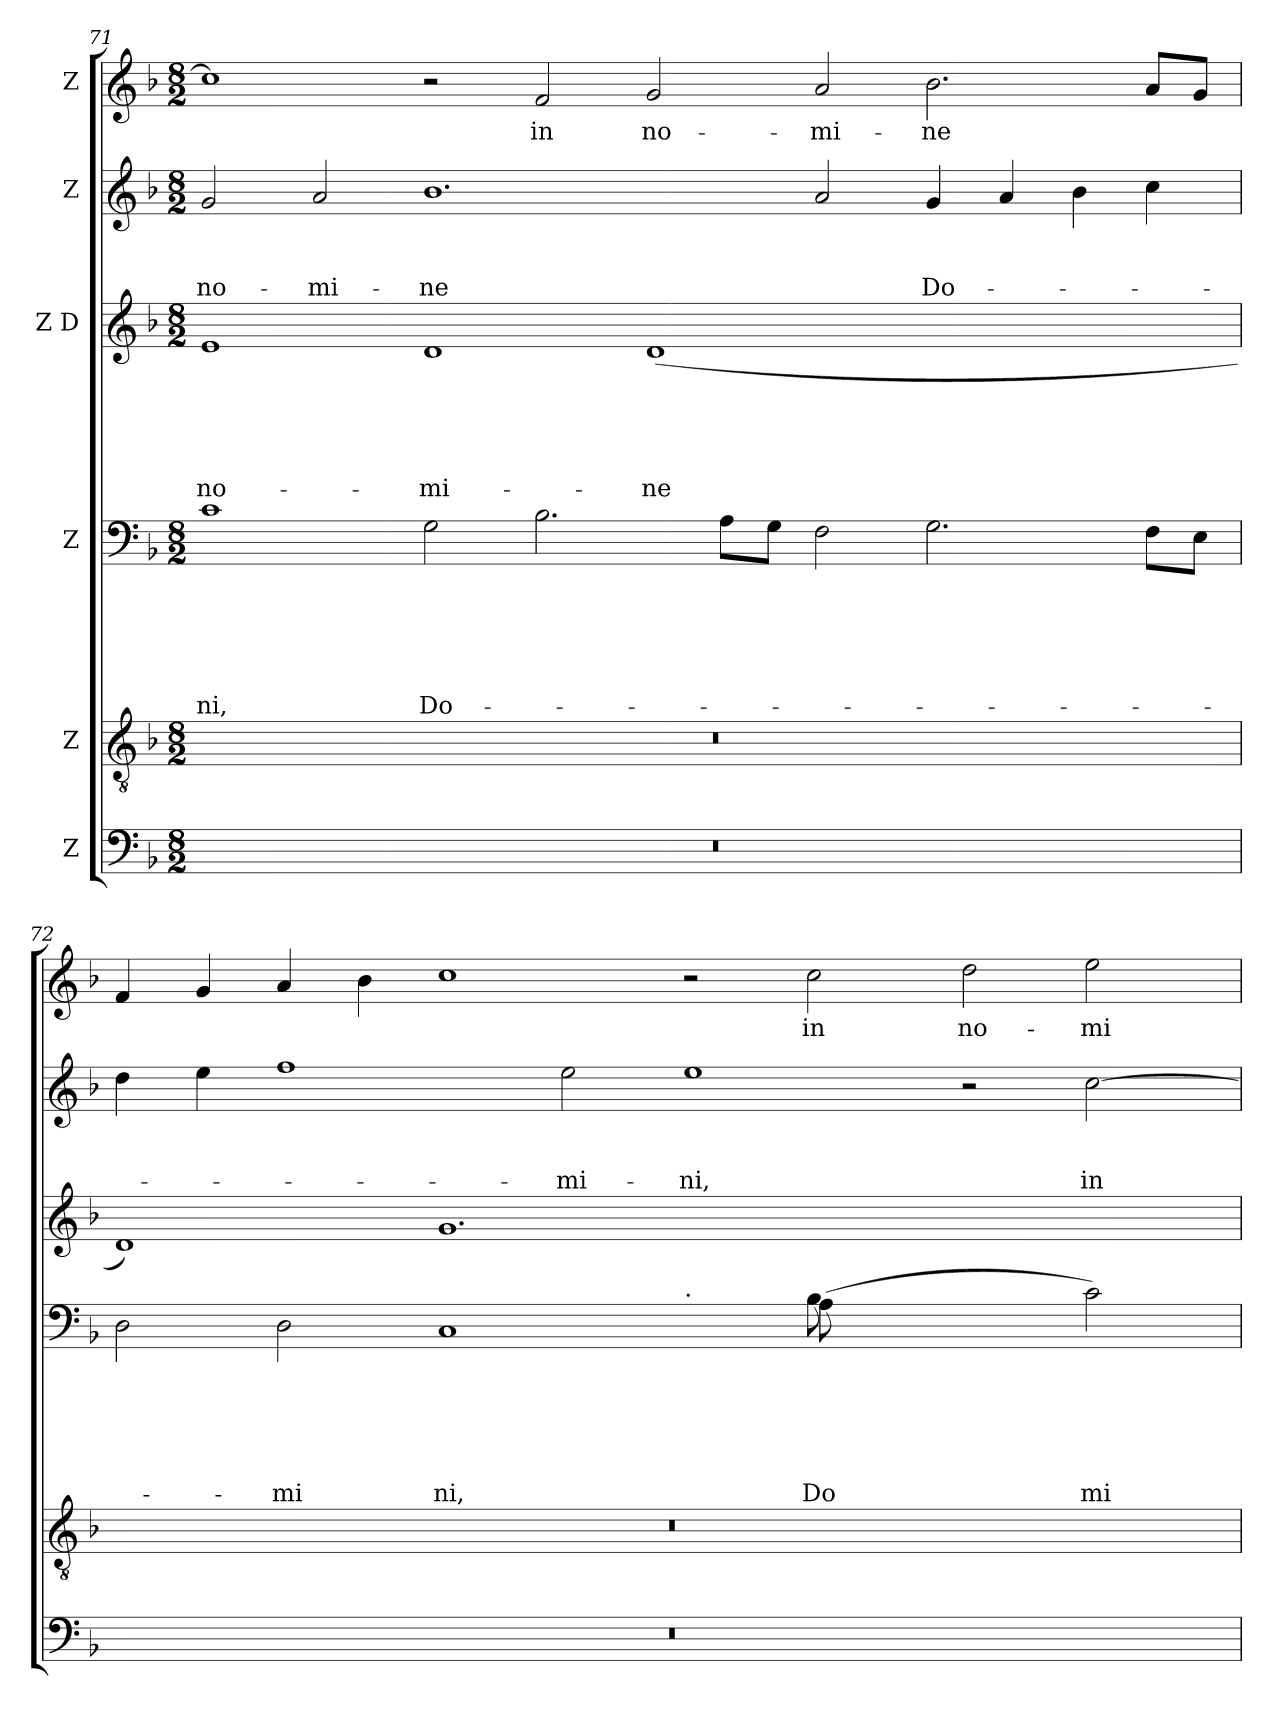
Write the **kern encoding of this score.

**kern	**kern	**kern	**text	**text	**text	**text	**text	**text	**kern	**text	**text	**text	**text	**text	**kern	**text	**text	**text	**kern	**text
*part6	*part5	*part4	*part4	*part4	*part4	*part4	*part4	*part4	*part3	*part3	*part3	*part3	*part3	*part3	*part2	*part2	*part2	*part2	*part1	*part1
*staff6	*staff5	*staff4	*staff4	*staff4	*staff4	*staff4	*staff4	*staff4	*staff3	*staff3	*staff3	*staff3	*staff3	*staff3	*staff2	*staff2	*staff2	*staff2	*staff1	*staff1
*I"Z	*I"Z	*I"Z	*	*	*	*	*	*	*I"Z D	*	*	*	*	*	*I"Z	*	*	*	*I"Z	*
*clefF4	*clefGv2	*clefF4	*	*	*	*	*	*	*clefG2	*	*	*	*	*	*clefG2	*	*	*	*clefG2	*
*k[b-]	*k[b-]	*k[b-]	*	*	*	*	*	*	*k[b-]	*	*	*	*	*	*k[b-]	*	*	*	*k[b-]	*
*F:	*F:	*F:	*	*	*	*	*	*	*F:	*	*	*	*	*	*F:	*	*	*	*F:	*
*M8/2	*M8/2	*M8/2	*	*	*	*	*	*	*M8/2	*	*	*	*	*	*M8/2	*	*	*	*M8/2	*
=71	=71	=71	=71	=71	=71	=71	=71	=71	=71	=71	=71	=71	=71	=71	=71	=71	=71	=71	=71	=71
!	!	!	!	!	!	!	!	!LO:LY:b	!	!	!	!	!	!LO:LY:b	!	!	!	!LO:LY:b	!	!
00r	00r	1c	.	.	.	.	.	-ni,	1e	.	.	.	.	no-	2g/	.	.	no-	1cc]	.
!	!	!	!	!	!	!	!	!	!	!	!	!	!	!	!	!	!	!LO:LY:b	!	!
.	.	.	.	.	.	.	.	.	.	.	.	.	.	.	2a/	.	.	-mi-	.	.
!	!	!	!	!	!	!	!	!LO:LY:b	!	!	!	!	!	!LO:LY:b	!	!	!	!LO:LY:b	!	!
.	.	2G\	.	.	.	.	.	Do-	1d	.	.	.	.	-mi-	1.b-	.	.	-ne	2r	.
!	!	!	!	!	!	!	!	!	!	!	!	!	!	!	!	!	!	!	!	!LO:LY:b
.	.	2.B-\	.	.	.	.	.	.	.	.	.	.	.	.	.	.	.	.	2f/	in
!	!	!	!	!	!	!	!	!	!	!	!	!	!	!LO:LY:b	!	!	!	!	!	!LO:LY:b
.	.	.	.	.	.	.	.	.	(<1d	.	.	.	.	-ne	.	.	.	.	2g/	no-
.	.	8A\L	.	.	.	.	.	.	.	.	.	.	.	.	.	.	.	.	.	.
.	.	8G\J	.	.	.	.	.	.	.	.	.	.	.	.	.	.	.	.	.	.
!	!	!	!	!	!	!	!	!	!	!	!	!	!	!	!	!	!	!	!	!LO:LY:b
.	.	2F\	.	.	.	.	.	.	.	.	.	.	.	.	2a/	.	.	.	2a/	-mi-
!	!	!	!	!	!	!	!	!	!	!	!	!	!	!	!	!	!	!LO:LY:b	!	!LO:LY:b
.	.	2.G\	.	.	.	.	.	.	1ryy	.	.	.	.	.	4g/	.	.	Do-	2.b-\	-ne
.	.	.	.	.	.	.	.	.	.	.	.	.	.	.	4a/	.	.	.	.	.
.	.	.	.	.	.	.	.	.	.	.	.	.	.	.	4b-\	.	.	.	.	.
.	.	8F\L	.	.	.	.	.	.	.	.	.	.	.	.	4cc\	.	.	.	8a/L	.
.	.	8E\J	.	.	.	.	.	.	.	.	.	.	.	.	.	.	.	.	8g/J	.
!!LO:LB:g=z
=72	=72	=72	=72	=72	=72	=72	=72	=72	=72	=72	=72	=72	=72	=72	=72	=72	=72	=72	=72	=72
*	*	*^	*	*	*	*	*	*	*	*	*	*	*	*	*	*	*	*	*	*
*	*	*	*^	*	*	*	*	*	*	*	*	*	*	*	*	*	*	*	*	*	*
00r	00r	2D\	1ryy	0ryy	.	.	.	.	.	.	1d)	.	.	.	.	.	4dd\	.	.	.	4f/	.
.	.	.	.	.	.	.	.	.	.	.	.	.	.	.	.	.	4ee\	.	.	.	4g/	.
!	!	!	!	!	!	!	!	!	!	!LO:LY:b	!	!	!	!	!	!	!	!	!	!	!	!
.	.	2D\	.	.	.	.	.	.	.	-mi-	.	.	.	.	.	.	1ff	.	.	.	4a/	.
.	.	.	.	.	.	.	.	.	.	.	.	.	.	.	.	.	.	.	.	.	4b-\	.
!	!	!	!	!	!	!	!	!	!	!LO:LY:b	!	!	!	!	!	!	!	!	!	!	!	!
.	.	1ryy	1C	.	.	.	.	.	.	-ni,	1.g	.	.	.	.	.	.	.	.	.	1cc	.
!	!	!	!	!	!	!	!	!	!	!	!	!	!	!	!	!	!	!	!	!LO:LY:b	!	!
.	.	.	.	.	.	.	.	.	.	.	.	.	.	.	.	.	2ee\	.	.	-mi-	.	.
!	!	!LO:TX:a:t=.	!	!	!	!	!	!	!	!	!	!	!	!	!	!	!	!	!	!	!	!
!	!	!	!	!	!	!	!	!	!	!	!	!	!	!	!	!	!	!	!	!LO:LY:b	!	!
.	.	0ryy	2ryy	2ryy	.	.	.	.	.	.	.	.	.	.	.	.	1ee	.	.	-ni,	2r	.
!	!	!	!	!	!	!	!	!	!	!LO:LY:b:rj	!	!	!	!	!	!	!	!	!	!	!	!LO:LY:b
.	.	.	8B-\	(>8A\	.	.	.	.	.	Do-	1.ryy	.	.	.	.	.	.	.	.	.	2cc\	in
.	.	.	1ryy	2..ryy	.	.	.	.	.	.	.	.	.	.	.	.	.	.	.	.	.	.
!	!	!	!	!	!	!	!	!	!	!	!	!	!	!	!	!	!	!	!	!	!	!LO:LY:b
.	.	.	.	.	.	.	.	.	.	.	.	.	.	.	.	.	2r	.	.	.	2dd\	no-
!	!	!	!	!	!	!	!	!	!	!LO:LY:b	!	!	!	!	!	!	!	!	!	!LO:LY:b	!	!LO:LY:b
.	.	.	.	2c\)	.	.	.	.	.	-mi-	.	.	.	.	.	.	[>2cc\	.	.	in	2ee\	-mi-
.	.	.	4.ryy	.	.	.	.	.	.	.	.	.	.	.	.	.	.	.	.	.	.	.
*	*	*v	*v	*v	*	*	*	*	*	*	*	*	*	*	*	*	*	*	*	*	*	*
=	=	=	=	=	=	=	=	=	=	=	=	=	=	=	=	=	=	=	=	=
*-	*-	*-	*-	*-	*-	*-	*-	*-	*-	*-	*-	*-	*-	*-	*-	*-	*-	*-	*-	*-
